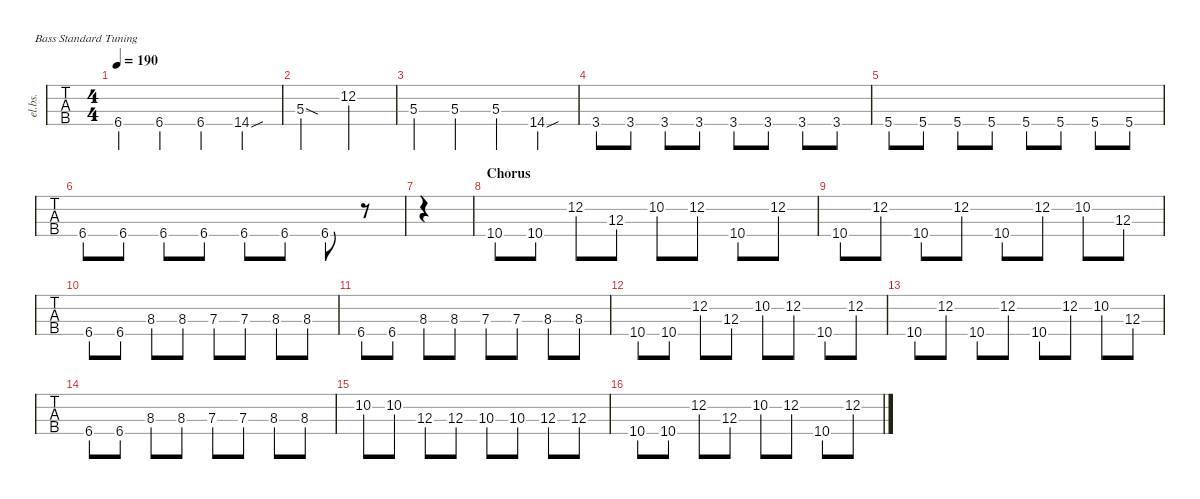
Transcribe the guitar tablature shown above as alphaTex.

\defaultSystemsLayout 4
\hideDynamics
\bracketExtendMode nobrackets
\track ("山田リョウ" "el.bs.") {solo instrument electricbassfinger}
\staff {tabs}
\tuning (G2 D2 A1 E1)
\ts (4 4)
\tempo 190
\clef f4
\ks c
6.4{acc #}.4{dy mf} 6.4{acc #}.4 6.4{acc #}.4 14.4{sou acc #}.4 |
5.3{sod}.2 12.2.2 |
5.3.4 5.3.4 5.3.4 14.4{sou acc #}.4 |
3.4.8 3.4.8 3.4.8 3.4.8 3.4.8 3.4.8 3.4.8 3.4.8 |
5.4.8 5.4.8 5.4.8 5.4.8 5.4.8 5.4.8 5.4.8 5.4.8 |
6.4{acc #}.8 6.4{acc #}.8 6.4{acc #}.8 6.4{acc #}.8 6.4{acc #}.8 6.4{acc #}.8 6.4{acc #}.8 r.8 |
|
\section ("" "Chorus")
10.4.8 10.4.8 12.2.8 12.3.8 10.2.8 12.2.8 10.4.8 12.2.8 |
10.4.8 12.2.8 10.4.8 12.2.8 10.4.8 12.2.8 10.2.8 12.3.8 |
6.4{acc #}.8 6.4{acc #}.8 8.3.8 8.3.8 7.3.8 7.3.8 8.3.8 8.3.8 |
6.4{acc #}.8 6.4{acc #}.8 8.3.8 8.3.8 7.3.8 7.3.8 8.3.8 8.3.8 |
10.4.8 10.4.8 12.2.8 12.3.8 10.2.8 12.2.8 10.4.8 12.2.8 |
10.4.8 12.2.8 10.4.8 12.2.8 10.4.8 12.2.8 10.2.8 12.3.8 |
6.4{acc #}.8 6.4{acc #}.8 8.3.8 8.3.8 7.3.8 7.3.8 8.3.8 8.3.8 |
10.2.8 10.2.8 12.3.8 12.3.8 10.3.8 10.3.8 12.3.8 12.3.8 |
10.4.8 10.4.8 12.2.8 12.3.8 10.2.8 12.2.8 10.4.8 12.2.8
